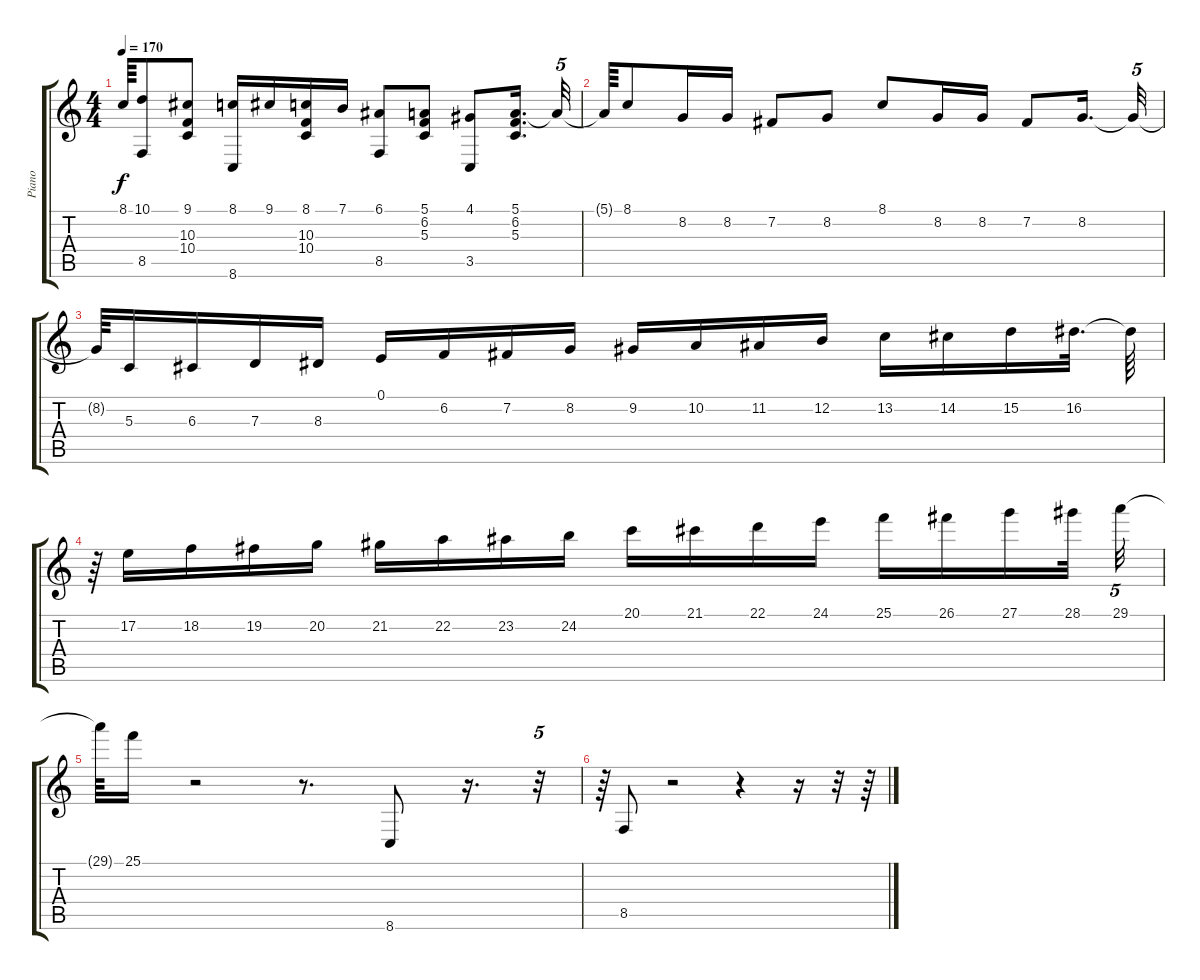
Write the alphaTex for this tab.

\track ("Piano" "Piano") {instrument acousticgrandpiano}
\staff {score tabs}
\tuning (E4 B3 G3 D3 A2 E2) {hide}
\ts (4 4)
\tempo 170
\clef g2
\ks c
8.1{t}.64{dy f} (10.1 8.5).8 (9.1 10.3 10.4).8 (8.1 8.6).16 9.1.16 (8.1 10.3 10.4).16 7.1.16 (6.1 8.5).8 (5.1 6.2 5.3).8 (4.1 3.5).8 (5.1 6.2 5.3).16{d} 5.1{t}.32{tu (5 4)} |
5.1{t}.64 8.1.8 8.2.16 8.2.16 7.2.8 8.2.8 8.1.8 8.2.16 8.2.16 7.2.8 8.2.16{d} 8.2{t}.32{tu (5 4)} |
8.2{t}.64 5.3.16 6.3.16 7.3.16 8.3.16 0.1.16 6.2.16 7.2.16 8.2.16 9.2.16 10.2.16 11.2.16 12.2.16 13.2.16 14.2.16 15.2.16 16.2.32{d} 16.2{t}.64 |
r.64 17.2.16 18.2.16 19.2.16 20.2.16 21.2.16 22.2.16 23.2.16 24.2.16 20.1.16 21.1.16 22.1.16 24.1.16 25.1.16 26.1.16 27.1.16 28.1.32 29.1.32{tu (5 4)} |
29.1{t}.64 25.1.16 r.2 r.8{d} 8.6.8 r.16{d} r.32{tu (5 4)} |
r.64 8.5.8 r.2 r.4 r.16 r.32 r.64
